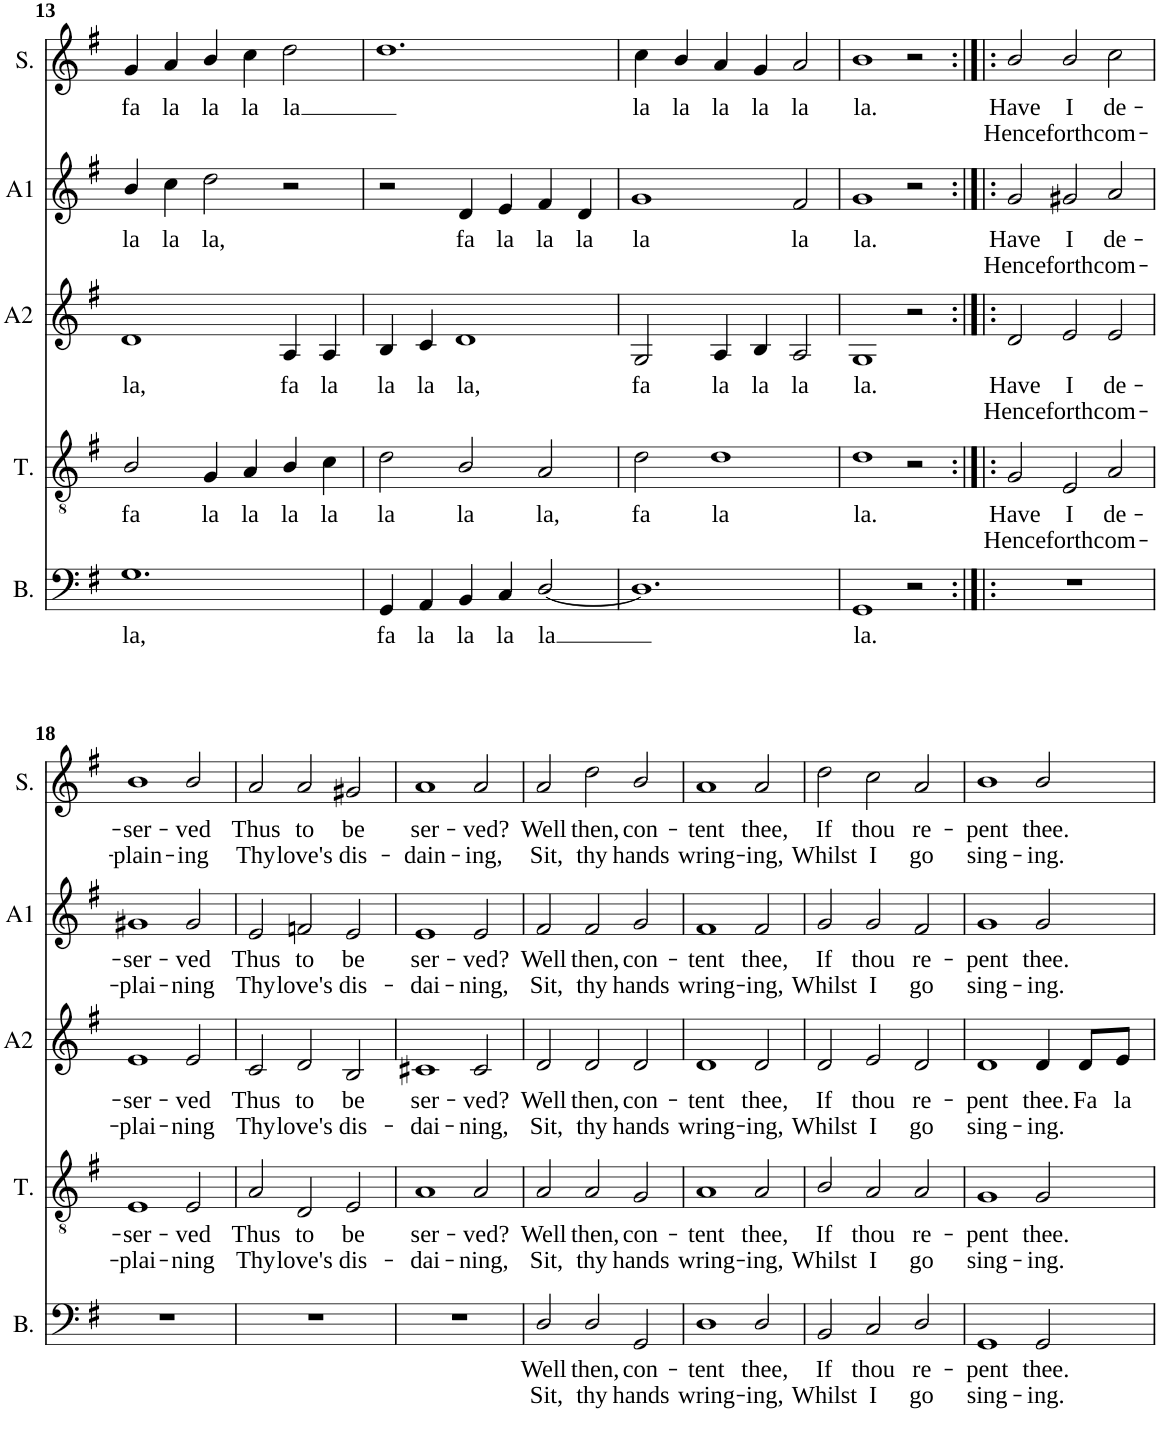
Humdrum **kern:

**kern	**text	**text	**kern	**text	**text	**kern	**text	**text	**kern	**text	**text	**kern	**text	**text
*part5	*part5	*part5	*part4	*part4	*part4	*part3	*part3	*part3	*part2	*part2	*part2	*part1	*part1	*part1
*staff5	*staff5	*staff5	*staff4	*staff4	*staff4	*staff3	*staff3	*staff3	*staff2	*staff2	*staff2	*staff1	*staff1	*staff1
*I"Basse	*	*	*I"Tenor	*	*	*I"Alto 2	*	*	*I"Alto 1	*	*	*I"Soprano	*	*
*I'B.	*	*	*I'T.	*	*	*I'A2	*	*	*I'A1	*	*	*I'S.	*	*
!!LO:PB:g=z
*clefF4	*	*	*clefGv2	*	*	*clefG2	*	*	*clefG2	*	*	*clefG2	*	*
*	*	*	*Trd7c12	*	*	*	*	*	*	*	*	*	*	*
*k[f#]	*	*	*k[f#]	*	*	*k[f#]	*	*	*k[f#]	*	*	*k[f#]	*	*
*G:	*	*	*G:	*	*	*G:	*	*	*G:	*	*	*G:	*	*
*M3/2	*	*	*M3/2	*	*	*M3/2	*	*	*M3/2	*	*	*M3/2	*	*
=13	=13	=13	=13	=13	=13	=13	=13	=13	=13	=13	=13	=13	=13	=13
!	!LO:LY:b	!	!	!LO:LY:b	!	!	!LO:LY:b	!	!	!LO:LY:b	!	!	!LO:LY:b	!
1.G	la,	.	2B/	fa	.	1d	la,	.	4b/	la	.	4g/	fa	.
!	!	!	!	!	!	!	!	!	!	!LO:LY:b	!	!	!LO:LY:b	!
.	.	.	.	.	.	.	.	.	4cc\	la	.	4a/	la	.
!	!	!	!	!LO:LY:b	!	!	!	!	!	!LO:LY:b	!	!	!LO:LY:b	!
.	.	.	4G/	la	.	.	.	.	2dd\	la,	.	4b/	la	.
!	!	!	!	!LO:LY:b	!	!	!	!	!	!	!	!	!LO:LY:b	!
.	.	.	4A/	la	.	.	.	.	.	.	.	4cc\	la	.
!	!	!	!	!LO:LY:b	!	!	!LO:LY:b	!	!	!	!	!	!LO:LY:b	!
.	.	.	4B/	la	.	4A/	fa	.	2r	.	.	2dd\	la	.
!	!	!	!	!LO:LY:b	!	!	!LO:LY:b	!	!	!	!	!	!	!
.	.	.	4c\	la	.	4A/	la	.	.	.	.	.	.	.
=14	=14	=14	=14	=14	=14	=14	=14	=14	=14	=14	=14	=14	=14	=14
!	!LO:LY:b	!	!	!LO:LY:b	!	!	!LO:LY:b	!	!	!	!	!	!	!
4GG/	fa	.	2d\	la	.	4B/	la	.	2r	.	.	1.dd	.	.
!	!LO:LY:b	!	!	!	!	!	!LO:LY:b	!	!	!	!	!	!	!
4AA/	la	.	.	.	.	4c/	la	.	.	.	.	.	.	.
!	!LO:LY:b	!	!	!LO:LY:b	!	!	!LO:LY:b	!	!	!LO:LY:b	!	!	!	!
4BB/	la	.	2B/	la	.	1d	la,	.	4d/	fa	.	.	.	.
!	!LO:LY:b	!	!	!	!	!	!	!	!	!LO:LY:b	!	!	!	!
4C/	la	.	.	.	.	.	.	.	4e/	la	.	.	.	.
!	!LO:LY:b	!	!	!LO:LY:b	!	!	!	!	!	!LO:LY:b	!	!	!	!
[<2D/	la	.	2A/	la,	.	.	.	.	4f#/	la	.	.	.	.
!	!	!	!	!	!	!	!	!	!	!LO:LY:b	!	!	!	!
.	.	.	.	.	.	.	.	.	4d/	la	.	.	.	.
=15	=15	=15	=15	=15	=15	=15	=15	=15	=15	=15	=15	=15	=15	=15
!	!	!	!	!LO:LY:b	!	!	!LO:LY:b	!	!	!LO:LY:b	!	!	!LO:LY:b	!
1.D]	.	.	2d\	fa	.	2G/	fa	.	1g	la	.	4cc\	la	.
!	!	!	!	!	!	!	!	!	!	!	!	!	!LO:LY:b	!
.	.	.	.	.	.	.	.	.	.	.	.	4b/	la	.
!	!	!	!	!LO:LY:b	!	!	!LO:LY:b	!	!	!	!	!	!LO:LY:b	!
.	.	.	1d	la	.	4A/	la	.	.	.	.	4a/	la	.
!	!	!	!	!	!	!	!LO:LY:b	!	!	!	!	!	!LO:LY:b	!
.	.	.	.	.	.	4B/	la	.	.	.	.	4g/	la	.
!	!	!	!	!	!	!	!LO:LY:b	!	!	!LO:LY:b	!	!	!LO:LY:b	!
.	.	.	.	.	.	2A/	la	.	2f#/	la	.	2a/	la	.
=16	=16	=16	=16	=16	=16	=16	=16	=16	=16	=16	=16	=16	=16	=16
!	!LO:LY:b	!	!	!LO:LY:b	!	!	!LO:LY:b	!	!	!LO:LY:b	!	!	!LO:LY:b	!
1GG	la.	.	1d	la.	.	1G	la.	.	1g	la.	.	1b	la.	.
2r	.	.	2r	.	.	2r	.	.	2r	.	.	2r	.	.
=17:|!|:	=17:|!|:	=17:|!|:	=17:|!|:	=17:|!|:	=17:|!|:	=17:|!|:	=17:|!|:	=17:|!|:	=17:|!|:	=17:|!|:	=17:|!|:	=17:|!|:	=17:|!|:	=17:|!|:
!	!	!	!	!LO:LY:b	!LO:LY:b	!	!LO:LY:b	!LO:LY:b	!	!LO:LY:b	!LO:LY:b	!	!LO:LY:b	!LO:LY:b
1.r	.	.	2G/	Have	Hence	2d/	Have	Hence	2g/	Have	Hence	2b/	Have	Hence
!	!	!	!	!LO:LY:b	!LO:LY:b	!	!LO:LY:b	!LO:LY:b	!	!LO:LY:b	!LO:LY:b	!	!LO:LY:b	!LO:LY:b
.	.	.	2E/	I	forth	2e/	I	forth	2g#X/	I	forth	2b/	I	forth
!	!	!	!	!LO:LY:b	!LO:LY:b	!	!LO:LY:b	!LO:LY:b	!	!LO:LY:b	!LO:LY:b	!	!LO:LY:b	!LO:LY:b
.	.	.	2A/	de-	com-	2e/	de-	com-	2a/	de-	com-	2cc\	de-	com-
!!LO:LB:g=z
=18	=18	=18	=18	=18	=18	=18	=18	=18	=18	=18	=18	=18	=18	=18
!	!	!	!	!LO:LY:b	!LO:LY:b	!	!LO:LY:b	!LO:LY:b	!	!LO:LY:b	!LO:LY:b	!	!LO:LY:b	!LO:LY:b
1.r	.	.	1E	-ser-	-plai-	1e	-ser-	-plai-	1g#X	-ser-	-plai-	1b	-ser-	-plain-
!	!	!	!	!LO:LY:b	!LO:LY:b	!	!LO:LY:b	!LO:LY:b	!	!LO:LY:b	!LO:LY:b	!	!LO:LY:b	!LO:LY:b
.	.	.	2E/	-ved	-ning	2e/	-ved	-ning	2g#/	-ved	-ning	2b/	-ved	-ing
=19	=19	=19	=19	=19	=19	=19	=19	=19	=19	=19	=19	=19	=19	=19
!	!	!	!	!LO:LY:b	!LO:LY:b	!	!LO:LY:b	!LO:LY:b	!	!LO:LY:b	!LO:LY:b	!	!LO:LY:b	!LO:LY:b
1.r	.	.	2A/	Thus	Thy	2c/	Thus	Thy	2e/	Thus	Thy	2a/	Thus	Thy
!	!	!	!	!LO:LY:b	!LO:LY:b	!	!LO:LY:b	!LO:LY:b	!	!LO:LY:b	!LO:LY:b	!	!LO:LY:b	!LO:LY:b
.	.	.	2D/	to	love's	2d/	to	love's	2fn/	to	love's	2a/	to	love's
!	!	!	!	!LO:LY:b	!LO:LY:b	!	!LO:LY:b	!LO:LY:b	!	!LO:LY:b	!LO:LY:b	!	!LO:LY:b	!LO:LY:b
.	.	.	2E/	be	dis-	2B/	be	dis-	2e/	be	dis-	2g#X/	be	dis-
=20	=20	=20	=20	=20	=20	=20	=20	=20	=20	=20	=20	=20	=20	=20
!	!	!	!	!LO:LY:b	!LO:LY:b	!	!LO:LY:b	!LO:LY:b	!	!LO:LY:b	!LO:LY:b	!	!LO:LY:b	!LO:LY:b
1.r	.	.	1A	ser-	-dai-	1c#X	ser-	-dai-	1e	ser-	-dai-	1a	ser-	-dain-
!	!	!	!	!LO:LY:b	!LO:LY:b	!	!LO:LY:b	!LO:LY:b	!	!LO:LY:b	!LO:LY:b	!	!LO:LY:b	!LO:LY:b
.	.	.	2A/	-ved?	-ning,	2c#/	-ved?	-ning,	2e/	-ved?	-ning,	2a/	-ved?	-ing,
=21	=21	=21	=21	=21	=21	=21	=21	=21	=21	=21	=21	=21	=21	=21
!	!LO:LY:b	!LO:LY:b	!	!LO:LY:b	!LO:LY:b	!	!LO:LY:b	!LO:LY:b	!	!LO:LY:b	!LO:LY:b	!	!LO:LY:b	!LO:LY:b
2D/	Well	Sit,	2A/	Well	Sit,	2d/	Well	Sit,	2f#/	Well	Sit,	2a/	Well	Sit,
!	!LO:LY:b	!LO:LY:b	!	!LO:LY:b	!LO:LY:b	!	!LO:LY:b	!LO:LY:b	!	!LO:LY:b	!LO:LY:b	!	!LO:LY:b	!LO:LY:b
2D/	then,	thy	2A/	then,	thy	2d/	then,	thy	2f#/	then,	thy	2dd\	then,	thy
!	!LO:LY:b	!LO:LY:b	!	!LO:LY:b	!LO:LY:b	!	!LO:LY:b	!LO:LY:b	!	!LO:LY:b	!LO:LY:b	!	!LO:LY:b	!LO:LY:b
2GG/	con-	hands	2G/	con-	hands	2d/	con-	hands	2g/	con-	hands	2b/	con-	hands
=22	=22	=22	=22	=22	=22	=22	=22	=22	=22	=22	=22	=22	=22	=22
!	!LO:LY:b	!LO:LY:b	!	!LO:LY:b	!LO:LY:b	!	!LO:LY:b	!LO:LY:b	!	!LO:LY:b	!LO:LY:b	!	!LO:LY:b	!LO:LY:b
1D	-tent	wring-	1A	-tent	wring-	1d	-tent	wring-	1f#	-tent	wring-	1a	-tent	wring-
!	!LO:LY:b	!LO:LY:b	!	!LO:LY:b	!LO:LY:b	!	!LO:LY:b	!LO:LY:b	!	!LO:LY:b	!LO:LY:b	!	!LO:LY:b	!LO:LY:b
2D/	thee,	-ing,	2A/	thee,	-ing,	2d/	thee,	-ing,	2f#/	thee,	-ing,	2a/	thee,	-ing,
=23	=23	=23	=23	=23	=23	=23	=23	=23	=23	=23	=23	=23	=23	=23
!	!LO:LY:b	!LO:LY:b	!	!LO:LY:b	!LO:LY:b	!	!LO:LY:b	!LO:LY:b	!	!LO:LY:b	!LO:LY:b	!	!LO:LY:b	!LO:LY:b
2BB/	If	Whilst	2B/	If	Whilst	2d/	If	Whilst	2g/	If	Whilst	2dd\	If	Whilst
!	!LO:LY:b	!LO:LY:b	!	!LO:LY:b	!LO:LY:b	!	!LO:LY:b	!LO:LY:b	!	!LO:LY:b	!LO:LY:b	!	!LO:LY:b	!LO:LY:b
2C/	thou	I	2A/	thou	I	2e/	thou	I	2g/	thou	I	2cc\	thou	I
!	!LO:LY:b	!LO:LY:b	!	!LO:LY:b	!LO:LY:b	!	!LO:LY:b	!LO:LY:b	!	!LO:LY:b	!LO:LY:b	!	!LO:LY:b	!LO:LY:b
2D/	re-	go	2A/	re-	go	2d/	re-	go	2f#/	re-	go	2a/	re-	go
=24	=24	=24	=24	=24	=24	=24	=24	=24	=24	=24	=24	=24	=24	=24
!	!LO:LY:b	!LO:LY:b	!	!LO:LY:b	!LO:LY:b	!	!LO:LY:b	!LO:LY:b	!	!LO:LY:b	!LO:LY:b	!	!LO:LY:b	!LO:LY:b
1GG	-pent	sing-	1G	-pent	sing-	1d	-pent	sing-	1g	-pent	sing-	1b	-pent	sing-
!	!LO:LY:b	!LO:LY:b	!	!LO:LY:b	!LO:LY:b	!	!LO:LY:b	!LO:LY:b	!	!LO:LY:b	!LO:LY:b	!	!LO:LY:b	!LO:LY:b
2GG/	thee.	-ing.	2G/	thee.	-ing.	4d/	thee.	-ing.	2g/	thee.	-ing.	2b/	thee.	-ing.
!	!	!	!	!	!	!	!LO:LY:b	!	!	!	!	!	!	!
.	.	.	.	.	.	8d/L	Fa	.	.	.	.	.	.	.
!	!	!	!	!	!	!	!LO:LY:b	!	!	!	!	!	!	!
.	.	.	.	.	.	8e/J	la	.	.	.	.	.	.	.
=	=	=	=	=	=	=	=	=	=	=	=	=	=	=
*-	*-	*-	*-	*-	*-	*-	*-	*-	*-	*-	*-	*-	*-	*-
